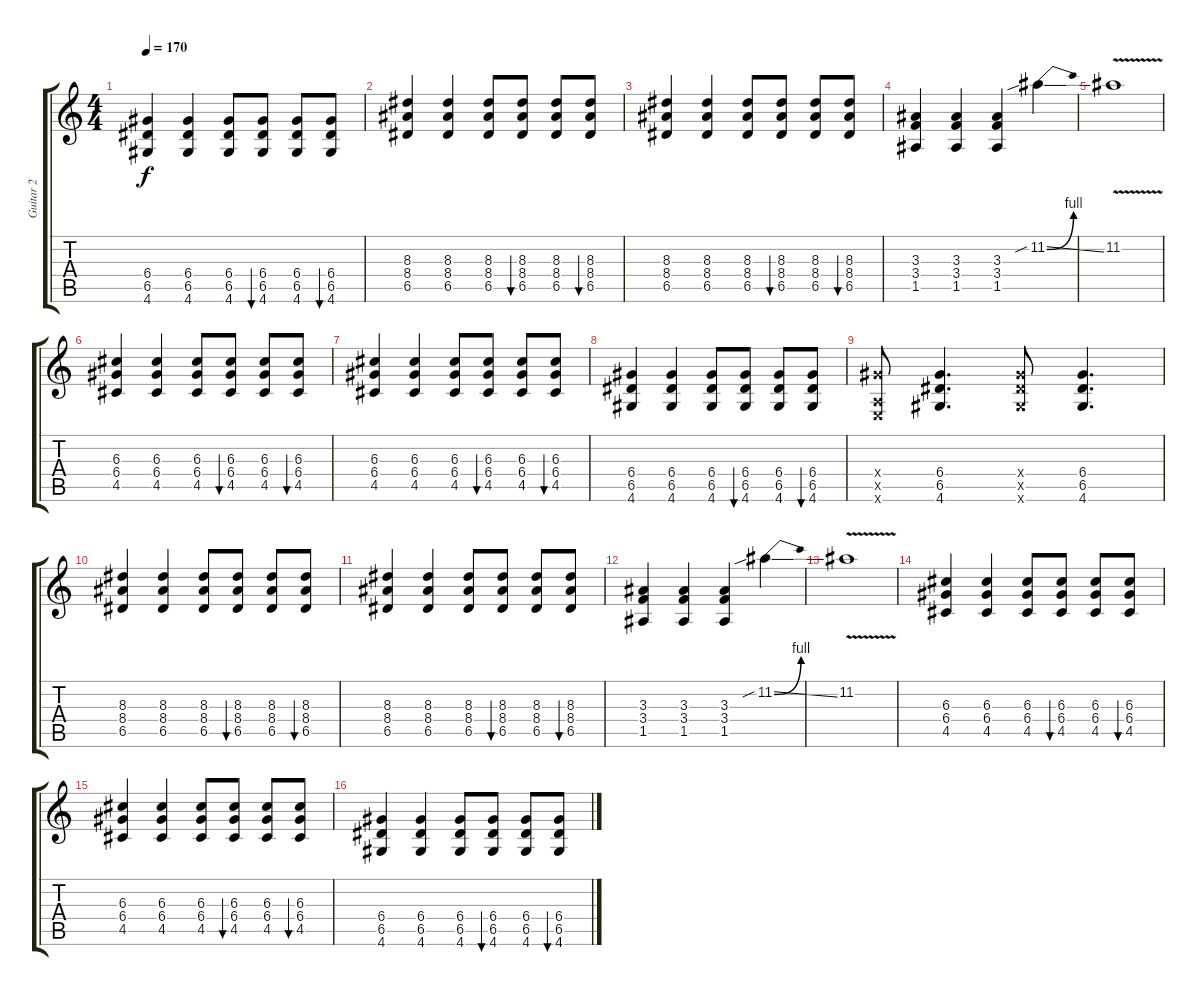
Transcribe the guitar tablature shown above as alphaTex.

\track ("Guitar 2" "Guitar 2") {instrument overdrivenguitar}
\staff {score tabs}
\tuning (E4 B3 G3 D3 A2 E2) {hide}
\ts (4 4)
\tempo 170
\clef g2
\ks c
(6.4 6.5 4.6).4{dy f} (6.4 6.5 4.6).4 (6.4 6.5 4.6).8 (6.4 6.5 4.6).8{bu 60} (6.4 6.5 4.6).8 (6.4 6.5 4.6).8{bu 60} |
(8.3 8.4 6.5).4 (8.3 8.4 6.5).4 (8.3 8.4 6.5).8 (8.3 8.4 6.5).8{bu 60} (8.3 8.4 6.5).8 (8.3 8.4 6.5).8{bu 60} |
(8.3 8.4 6.5).4 (8.3 8.4 6.5).4 (8.3 8.4 6.5).8 (8.3 8.4 6.5).8{bu 60} (8.3 8.4 6.5).8 (8.3 8.4 6.5).8{bu 60} |
(3.3 3.4 1.5).4 (3.3 3.4 1.5).4 (3.3 3.4 1.5).4 11.2{be (bend 0 0 60 4) sib ss}.4 |
11.2{v}.1 |
(6.3 6.4 4.5).4 (6.3 6.4 4.5).4 (6.3 6.4 4.5).8 (6.3 6.4 4.5).8{bu 60} (6.3 6.4 4.5).8 (6.3 6.4 4.5).8{bu 60} |
(6.3 6.4 4.5).4 (6.3 6.4 4.5).4 (6.3 6.4 4.5).8 (6.3 6.4 4.5).8{bu 60} (6.3 6.4 4.5).8 (6.3 6.4 4.5).8{bu 60} |
(6.4 6.5 4.6).4 (6.4 6.5 4.6).4 (6.4 6.5 4.6).8 (6.4 6.5 4.6).8{bu 60} (6.4 6.5 4.6).8 (6.4 6.5 4.6).8{bu 60} |
(6.4{x} 0.5{x} 0.6{x}).8 (6.4 6.5 4.6).4{d} (6.4{x} 6.5{x} 4.6{x}).8 (6.4 6.5 4.6).4{d} |
(8.3 8.4 6.5).4 (8.3 8.4 6.5).4 (8.3 8.4 6.5).8 (8.3 8.4 6.5).8{bu 60} (8.3 8.4 6.5).8 (8.3 8.4 6.5).8{bu 60} |
(8.3 8.4 6.5).4 (8.3 8.4 6.5).4 (8.3 8.4 6.5).8 (8.3 8.4 6.5).8{bu 60} (8.3 8.4 6.5).8 (8.3 8.4 6.5).8{bu 60} |
(3.3 3.4 1.5).4 (3.3 3.4 1.5).4 (3.3 3.4 1.5).4 11.2{be (bend 0 0 60 4) sib ss}.4 |
11.2{v}.1 |
(6.3 6.4 4.5).4 (6.3 6.4 4.5).4 (6.3 6.4 4.5).8 (6.3 6.4 4.5).8{bu 60} (6.3 6.4 4.5).8 (6.3 6.4 4.5).8{bu 60} |
(6.3 6.4 4.5).4 (6.3 6.4 4.5).4 (6.3 6.4 4.5).8 (6.3 6.4 4.5).8{bu 60} (6.3 6.4 4.5).8 (6.3 6.4 4.5).8{bu 60} |
(6.4 6.5 4.6).4 (6.4 6.5 4.6).4 (6.4 6.5 4.6).8 (6.4 6.5 4.6).8{bu 60} (6.4 6.5 4.6).8 (6.4 6.5 4.6).8{bu 60}
